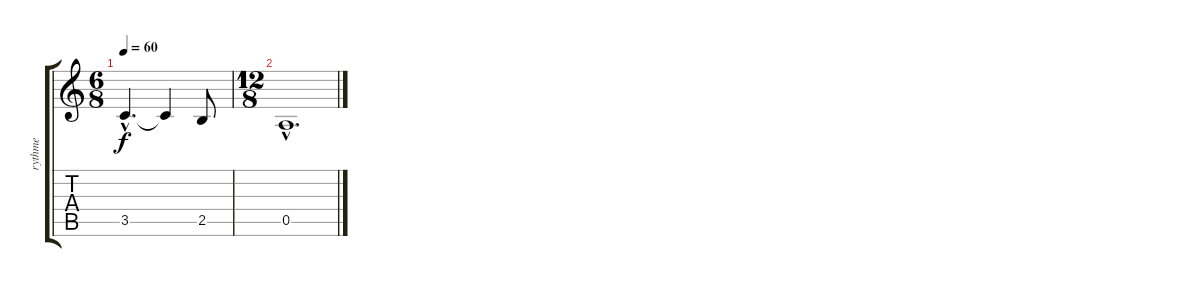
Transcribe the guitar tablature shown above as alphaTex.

\track ("rythme" "rythme") {instrument distortionguitar}
\staff {score tabs}
\tuning (E4 B3 G3 D3 A2 E2) {hide}
\ts (6 8)
\tempo 60
\clef g2
\ks c
3.5{hac}.4{d dy f} 3.5{t}.4 2.5.8 |
\ts (12 8)
0.5{hac}.1{d}
